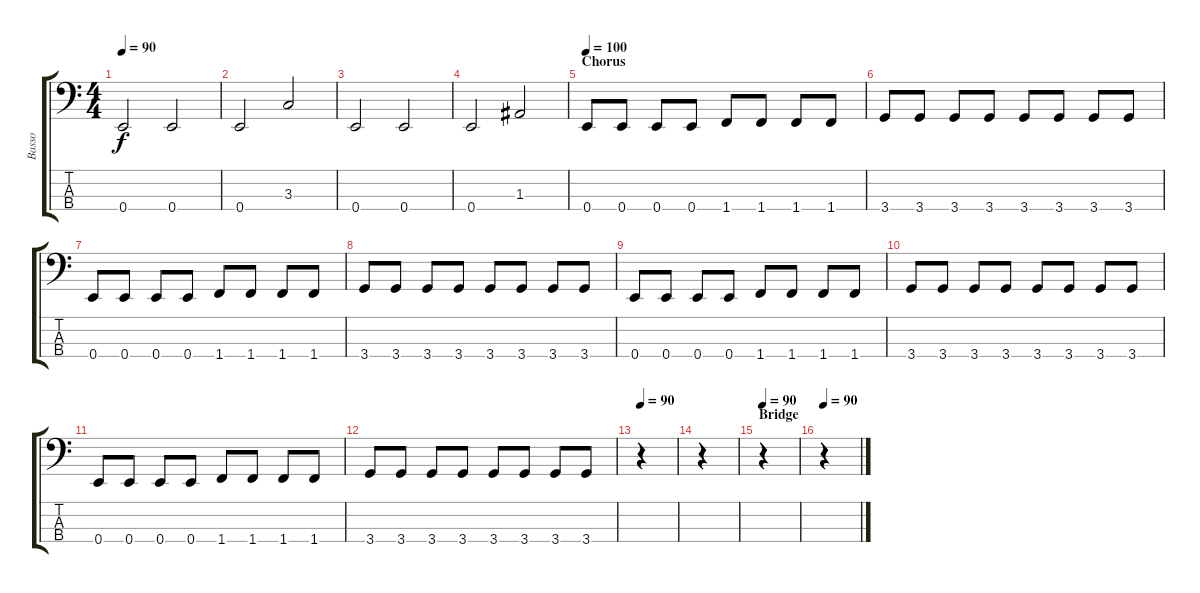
\track ("Basso" "Basso") {instrument electricbassfinger}
\staff {score tabs}
\tuning (G2 D2 A1 E1) {hide}
\ts (4 4)
\tempo 90
\clef f4
\ks c
0.4.2{dy f} 0.4.2 |
0.4.2 3.3.2 |
0.4.2 0.4.2 |
0.4.2 1.3.2 |
\section ("" "Chorus")
\tempo 100
0.4.8 0.4.8 0.4.8 0.4.8 1.4.8 1.4.8 1.4.8 1.4.8 |
3.4.8 3.4.8 3.4.8 3.4.8 3.4.8 3.4.8 3.4.8 3.4.8 |
0.4.8 0.4.8 0.4.8 0.4.8 1.4.8 1.4.8 1.4.8 1.4.8 |
3.4.8 3.4.8 3.4.8 3.4.8 3.4.8 3.4.8 3.4.8 3.4.8 |
0.4.8 0.4.8 0.4.8 0.4.8 1.4.8 1.4.8 1.4.8 1.4.8 |
3.4.8 3.4.8 3.4.8 3.4.8 3.4.8 3.4.8 3.4.8 3.4.8 |
0.4.8 0.4.8 0.4.8 0.4.8 1.4.8 1.4.8 1.4.8 1.4.8 |
3.4.8 3.4.8 3.4.8 3.4.8 3.4.8 3.4.8 3.4.8 3.4.8 |
\tempo 90
r.4 |
r.4 |
\section ("" "Bridge")
\tempo 90
r.4 |
\tempo 90
r.4
